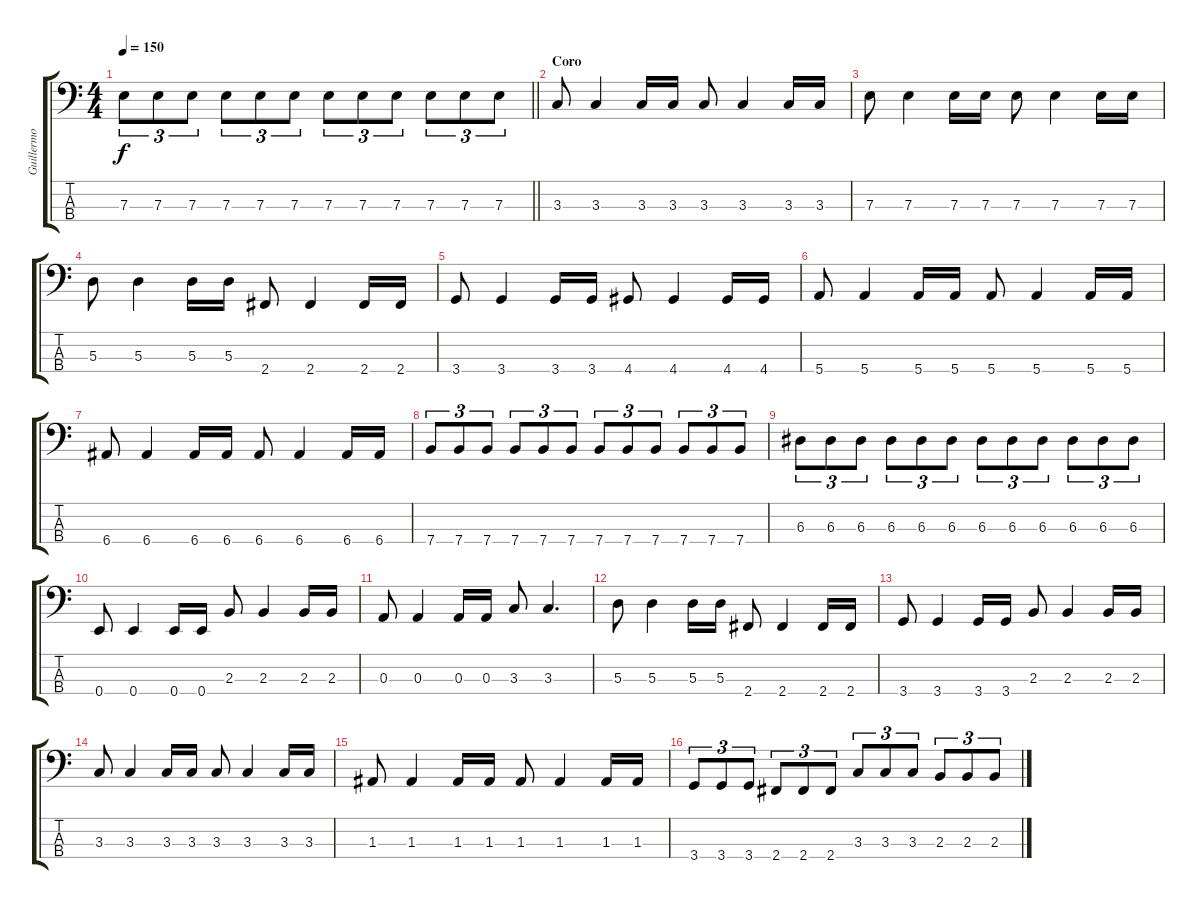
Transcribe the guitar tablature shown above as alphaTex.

\track ("Guillermo Sánchez" "Guillermo ") {instrument electricbasspick}
\staff {score tabs}
\tuning (G2 D2 A1 E1) {hide}
\ts (4 4)
\tempo 150
\clef f4
\barLineRight lightlight
\ks c
7.3.8{tu (3 2) dy f} 7.3.8{tu (3 2)} 7.3.8{tu (3 2)} 7.3.8{tu (3 2)} 7.3.8{tu (3 2)} 7.3.8{tu (3 2)} 7.3.8{tu (3 2)} 7.3.8{tu (3 2)} 7.3.8{tu (3 2)} 7.3.8{tu (3 2)} 7.3.8{tu (3 2)} 7.3.8{tu (3 2)} |
\section ("" "Coro")
3.3.8 3.3.4 3.3.16 3.3.16 3.3.8 3.3.4 3.3.16 3.3.16 |
7.3.8 7.3.4 7.3.16 7.3.16 7.3.8 7.3.4 7.3.16 7.3.16 |
5.3.8 5.3.4 5.3.16 5.3.16 2.4.8 2.4.4 2.4.16 2.4.16 |
3.4.8 3.4.4 3.4.16 3.4.16 4.4.8 4.4.4 4.4.16 4.4.16 |
5.4.8 5.4.4 5.4.16 5.4.16 5.4.8 5.4.4 5.4.16 5.4.16 |
6.4.8 6.4.4 6.4.16 6.4.16 6.4.8 6.4.4 6.4.16 6.4.16 |
7.4.8{tu (3 2)} 7.4.8{tu (3 2)} 7.4.8{tu (3 2)} 7.4.8{tu (3 2)} 7.4.8{tu (3 2)} 7.4.8{tu (3 2)} 7.4.8{tu (3 2)} 7.4.8{tu (3 2)} 7.4.8{tu (3 2)} 7.4.8{tu (3 2)} 7.4.8{tu (3 2)} 7.4.8{tu (3 2)} |
6.3.8{tu (3 2)} 6.3.8{tu (3 2)} 6.3.8{tu (3 2)} 6.3.8{tu (3 2)} 6.3.8{tu (3 2)} 6.3.8{tu (3 2)} 6.3.8{tu (3 2)} 6.3.8{tu (3 2)} 6.3.8{tu (3 2)} 6.3.8{tu (3 2)} 6.3.8{tu (3 2)} 6.3.8{tu (3 2)} |
0.4.8 0.4.4 0.4.16 0.4.16 2.3.8 2.3.4 2.3.16 2.3.16 |
0.3.8 0.3.4 0.3.16 0.3.16 3.3.8 3.3.4{d} |
5.3.8 5.3.4 5.3.16 5.3.16 2.4.8 2.4.4 2.4.16 2.4.16 |
3.4.8 3.4.4 3.4.16 3.4.16 2.3.8 2.3.4 2.3.16 2.3.16 |
3.3.8 3.3.4 3.3.16 3.3.16 3.3.8 3.3.4 3.3.16 3.3.16 |
1.3.8 1.3.4 1.3.16 1.3.16 1.3.8 1.3.4 1.3.16 1.3.16 |
3.4.8{tu (3 2)} 3.4.8{tu (3 2)} 3.4.8{tu (3 2)} 2.4.8{tu (3 2)} 2.4.8{tu (3 2)} 2.4.8{tu (3 2)} 3.3.8{tu (3 2)} 3.3.8{tu (3 2)} 3.3.8{tu (3 2)} 2.3.8{tu (3 2)} 2.3.8{tu (3 2)} 2.3.8{tu (3 2)}
